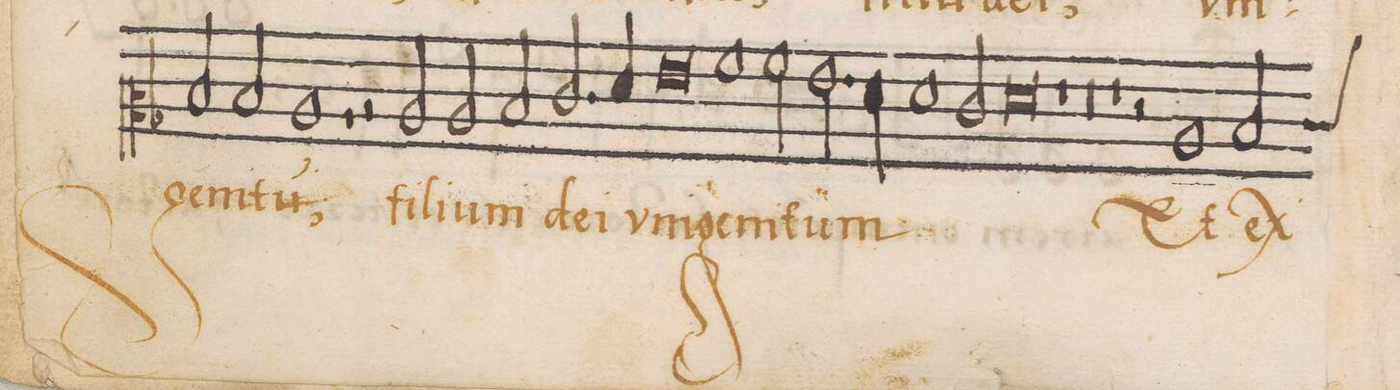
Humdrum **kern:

**kern	**text
*I"CANTVS	*
*clefC2	*
*k[b-]	*
*met(C|)	*
*M2/1	*
2d/	-ge-
2d/	-ni-
=35-	=35-
1c	-tu(m),
1r	.
=36-	=36-
2r	.
2c/	fi-
2c/	-li-
2d/	-um
=37-	=37-
2.e/	de-
4f/	-i
0g	v-
=38-	=38-
1a	-ni-
=39-	=39-
2a\	-ge-
2.g\	-ni-
4f\	-tum
1f\	.
=40-	=40-
2e/	.
0f	.
=41-	=41-
1r	.
=42-	=42-
0r	.
=43-	=43-
1r	.
2r	.
1c/	Et
=44-	=44-
*custos:e	*
2d/	ex
*-	*-
